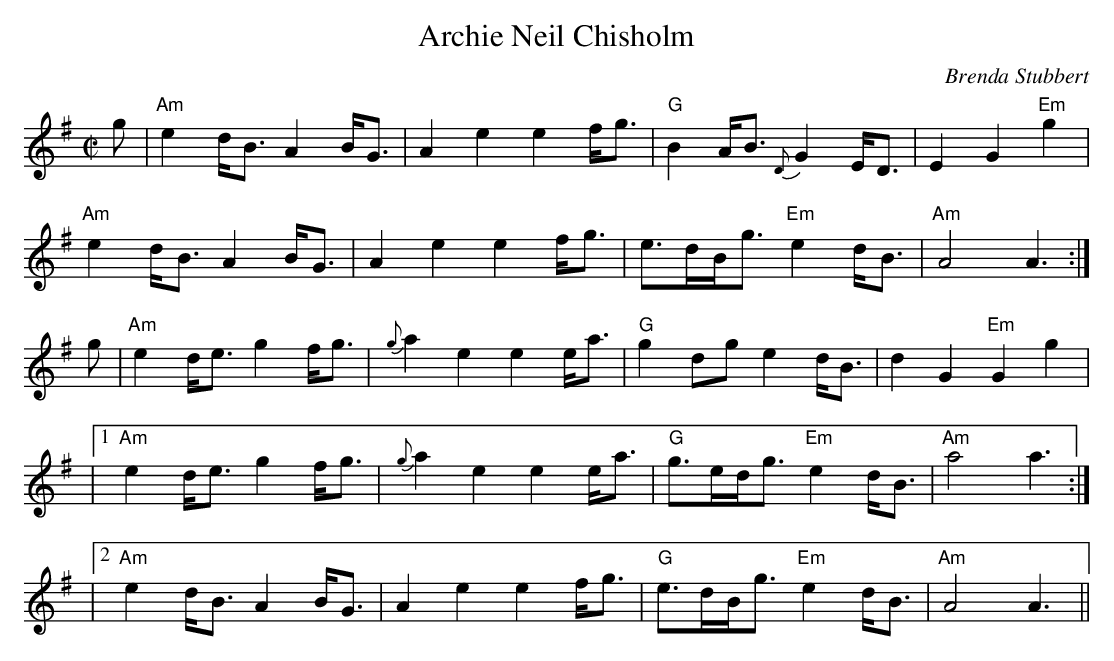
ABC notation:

X:1
T:Archie Neil Chisholm
M:C|
L:1/8
C:Brenda Stubbert
K:Em
g|"Am"e2d<BA2B<G|A2e2e2f<g|"G"B2A<B {D}G2 E<D|E2G2 "Em"+G,2G2+g2|!
"Am"e2d<BA2B<G|A2e2e2f<g|e>dB<g "Em"e2d<B|"Am"A4A3:|!
g|"Am"e2 d<eg2 f<g|{g}a2e2e2e<a|"G"g2dge2d<B|d2G2 "Em"G2g2|!
|1 "Am"e2 d<eg2 f<g|{g}a2e2e2e<a|"G"g>ed<g "Em"e2d<B|"Am"a4a3:|!
|2 "Am"e2d<BA2B<G|A2e2e2f<g|"G"e>dB<g "Em"e2d<B|"Am"A4A3||!
